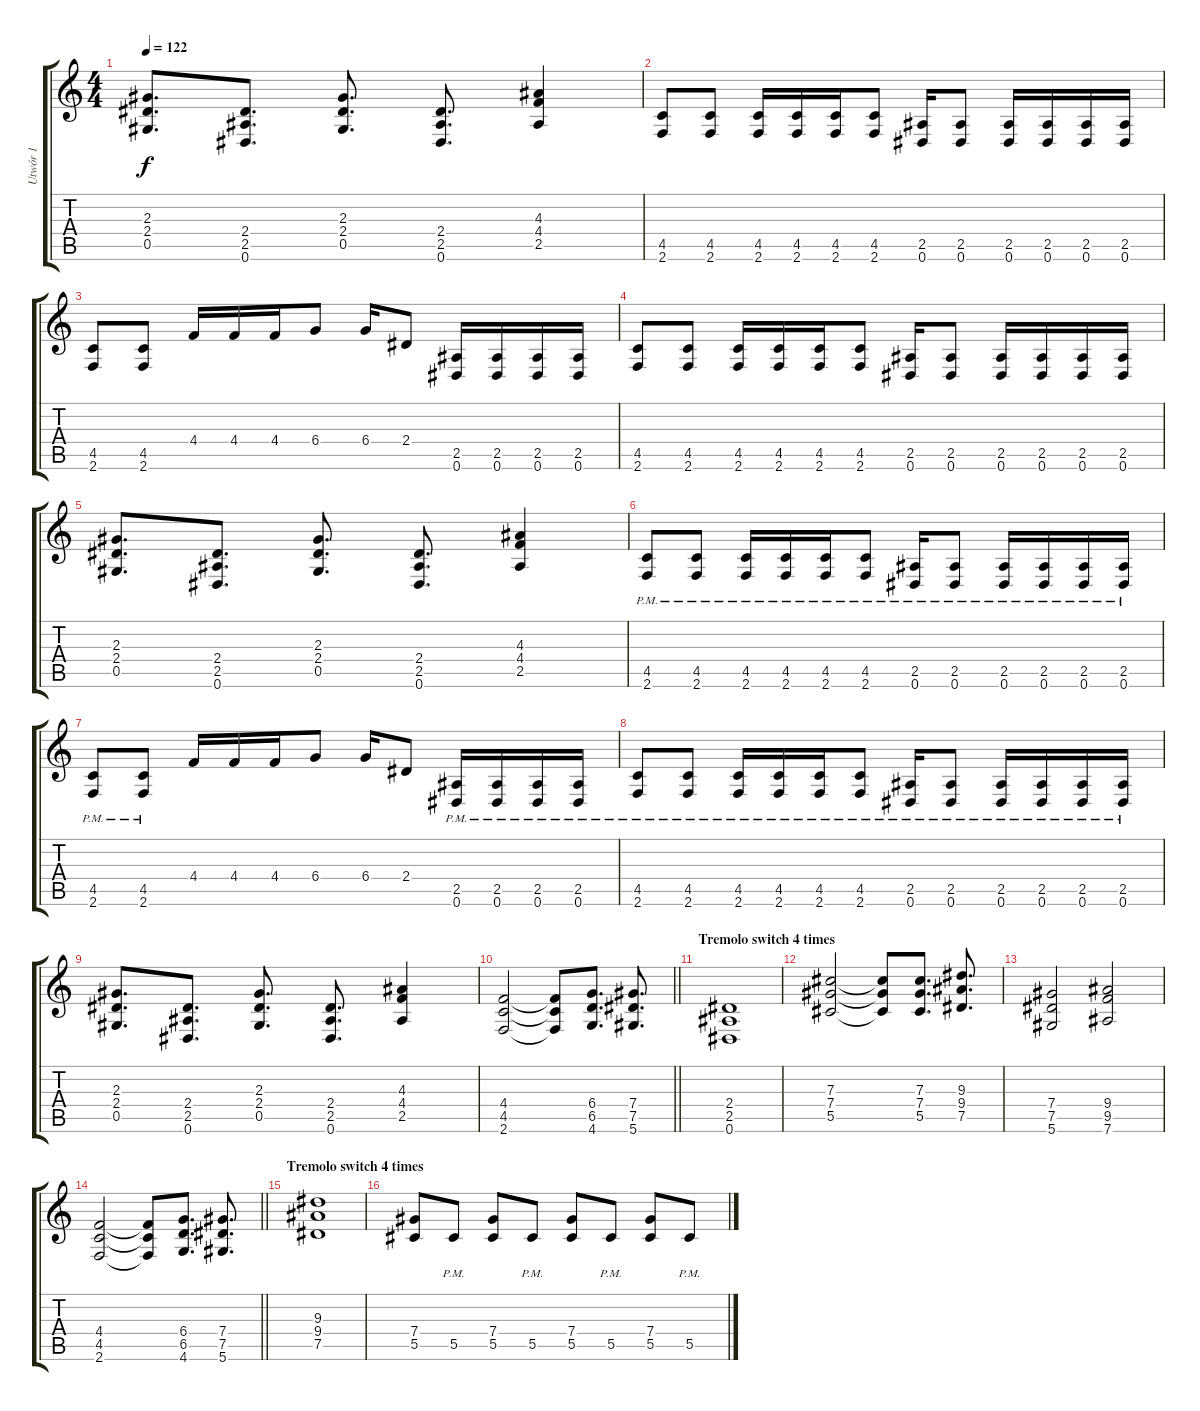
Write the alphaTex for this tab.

\track ("Utwór 1" "Utwór 1") {instrument overdrivenguitar}
\staff {score tabs}
\tuning (Eb4 Bb3 Gb3 Db3 Ab2 Eb2) {hide}
\ts (4 4)
\tempo 122
\clef g2
\ks c
(2.3 2.4 0.5).8{d dy f} (2.4 2.5 0.6).8{d} (2.3 2.4 0.5).8{d} (2.4 2.5 0.6).8{d} (4.3 4.4 2.5).4 |
(4.5 2.6).8 (4.5 2.6).8 (4.5 2.6).16 (4.5 2.6).16 (4.5 2.6).16 (4.5 2.6).8 (2.5 0.6).16 (2.5 0.6).8 (2.5 0.6).16 (2.5 0.6).16 (2.5 0.6).16 (2.5 0.6).16 |
(4.5 2.6).8 (4.5 2.6).8 4.4.16 4.4.16 4.4.16 6.4.8 6.4.16 2.4.8 (2.5 0.6).16 (2.5 0.6).16 (2.5 0.6).16 (2.5 0.6).16 |
(4.5 2.6).8 (4.5 2.6).8 (4.5 2.6).16 (4.5 2.6).16 (4.5 2.6).16 (4.5 2.6).8 (2.5 0.6).16 (2.5 0.6).8 (2.5 0.6).16 (2.5 0.6).16 (2.5 0.6).16 (2.5 0.6).16 |
(2.3 2.4 0.5).8{d} (2.4 2.5 0.6).8{d} (2.3 2.4 0.5).8{d} (2.4 2.5 0.6).8{d} (4.3 4.4 2.5).4 |
(4.5{pm} 2.6{pm}).8 (4.5{pm} 2.6{pm}).8 (4.5{pm} 2.6{pm}).16 (4.5{pm} 2.6{pm}).16 (4.5{pm} 2.6{pm}).16 (4.5{pm} 2.6{pm}).8 (2.5{pm} 0.6{pm}).16 (2.5{pm} 0.6{pm}).8 (2.5{pm} 0.6{pm}).16 (2.5{pm} 0.6{pm}).16 (2.5{pm} 0.6{pm}).16 (2.5{pm} 0.6{pm}).16 |
(4.5 2.6{pm}).8 (4.5 2.6{pm}).8 4.4.16 4.4.16 4.4.16 6.4.8 6.4.16 2.4.8 (2.5 0.6{pm}).16 (2.5 0.6{pm}).16 (2.5 0.6{pm}).16 (2.5 0.6{pm}).16 |
(4.5{pm} 2.6{pm}).8 (4.5{pm} 2.6{pm}).8 (4.5{pm} 2.6{pm}).16 (4.5{pm} 2.6{pm}).16 (4.5{pm} 2.6{pm}).16 (4.5{pm} 2.6{pm}).8 (2.5{pm} 0.6{pm}).16 (2.5{pm} 0.6{pm}).8 (2.5{pm} 0.6{pm}).16 (2.5{pm} 0.6{pm}).16 (2.5{pm} 0.6{pm}).16 (2.5{pm} 0.6{pm}).16 |
(2.3 2.4 0.5).8{d} (2.4 2.5 0.6).8{d} (2.3 2.4 0.5).8{d} (2.4 2.5 0.6).8{d} (4.3 4.4 2.5).4 |
\barLineRight lightlight
(4.4 4.5 2.6).2 (4.4{t} 4.5{t} 2.6{t}).8 (6.4 6.5 4.6).8{d} (7.4 7.5 5.6).8{d} |
\section ("" "Tremolo switch 4 times")
(2.4 2.5 0.6).1 |
(7.3 7.4 5.5).2 (7.3{t} 7.4{t} 5.5{t}).8 (7.3 7.4 5.5).8{d} (9.3 9.4 7.5).8{d} |
(7.4 7.5 5.6).2 (9.4 9.5 7.6).2 |
\barLineRight lightlight
(4.4 4.5 2.6).2 (4.4{t} 4.5{t} 2.6{t}).8 (6.4 6.5 4.6).8{d} (7.4 7.5 5.6).8{d} |
\section ("" "Tremolo switch 4 times")
(9.3 9.4 7.5).1 |
(7.4 5.5).8 5.5{pm}.8 (7.4 5.5).8 5.5{pm}.8 (7.4 5.5).8 5.5{pm}.8 (7.4 5.5).8 5.5{pm}.8
